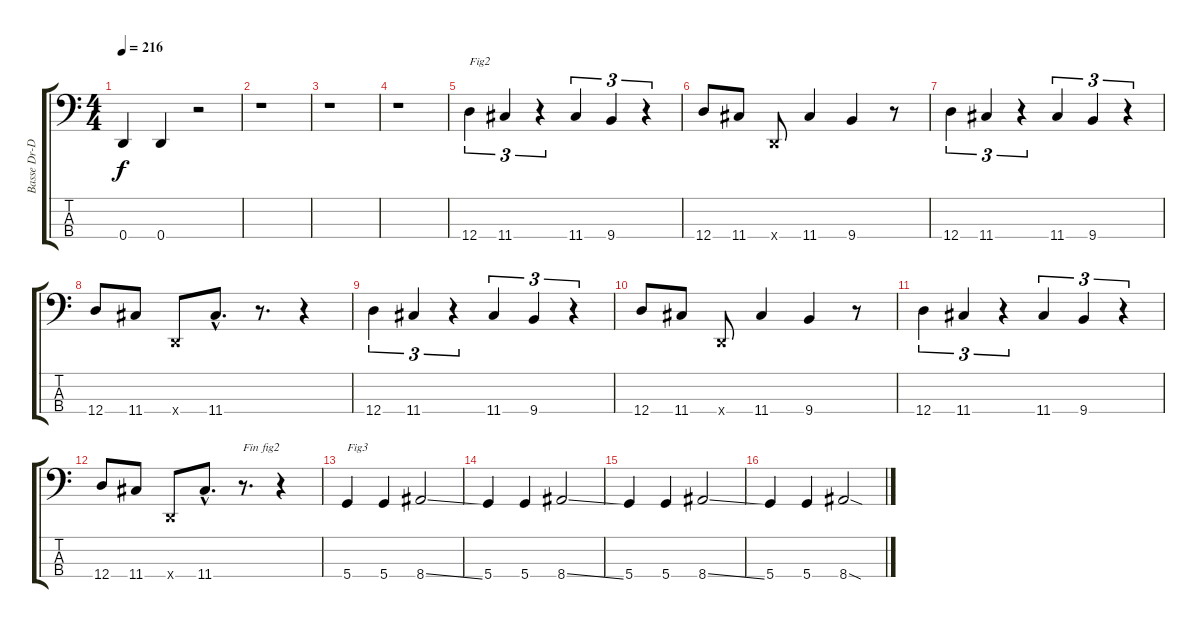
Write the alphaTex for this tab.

\track ("Basse Dr-D" "Basse Dr-D") {instrument electricbasspick}
\staff {score tabs}
\tuning (G2 D2 A1 D1) {hide}
\ts (4 4)
\tempo 216
\clef f4
\ks c
0.4.4{dy f} 0.4.4 r.2 |
r.1 |
r.1 |
r.1 |
12.4.4{tu (3 2) txt "Fig2"} 11.4.4{tu (3 2)} r.4{tu (3 2)} 11.4.4{tu (3 2)} 9.4.4{tu (3 2)} r.4{tu (3 2)} |
12.4.8 11.4.8 0.4{x}.8 11.4.4 9.4.4 r.8 |
12.4.4{tu (3 2)} 11.4.4{tu (3 2)} r.4{tu (3 2)} 11.4.4{tu (3 2)} 9.4.4{tu (3 2)} r.4{tu (3 2)} |
12.4.8 11.4.8 0.4{x}.8 11.4{hac}.8{d} r.8{d} r.4 |
12.4.4{tu (3 2)} 11.4.4{tu (3 2)} r.4{tu (3 2)} 11.4.4{tu (3 2)} 9.4.4{tu (3 2)} r.4{tu (3 2)} |
12.4.8 11.4.8 0.4{x}.8 11.4.4 9.4.4 r.8 |
12.4.4{tu (3 2)} 11.4.4{tu (3 2)} r.4{tu (3 2)} 11.4.4{tu (3 2)} 9.4.4{tu (3 2)} r.4{tu (3 2)} |
12.4.8 11.4.8 0.4{x}.8 11.4{hac}.8{d} r.8{d txt "Fin fig2"} r.4 |
5.4.4{txt "Fig3"} 5.4.4 8.4{ss}.2 |
5.4.4 5.4.4 8.4{ss}.2 |
5.4.4 5.4.4 8.4{ss}.2 |
5.4.4 5.4.4 8.4{sod}.2
